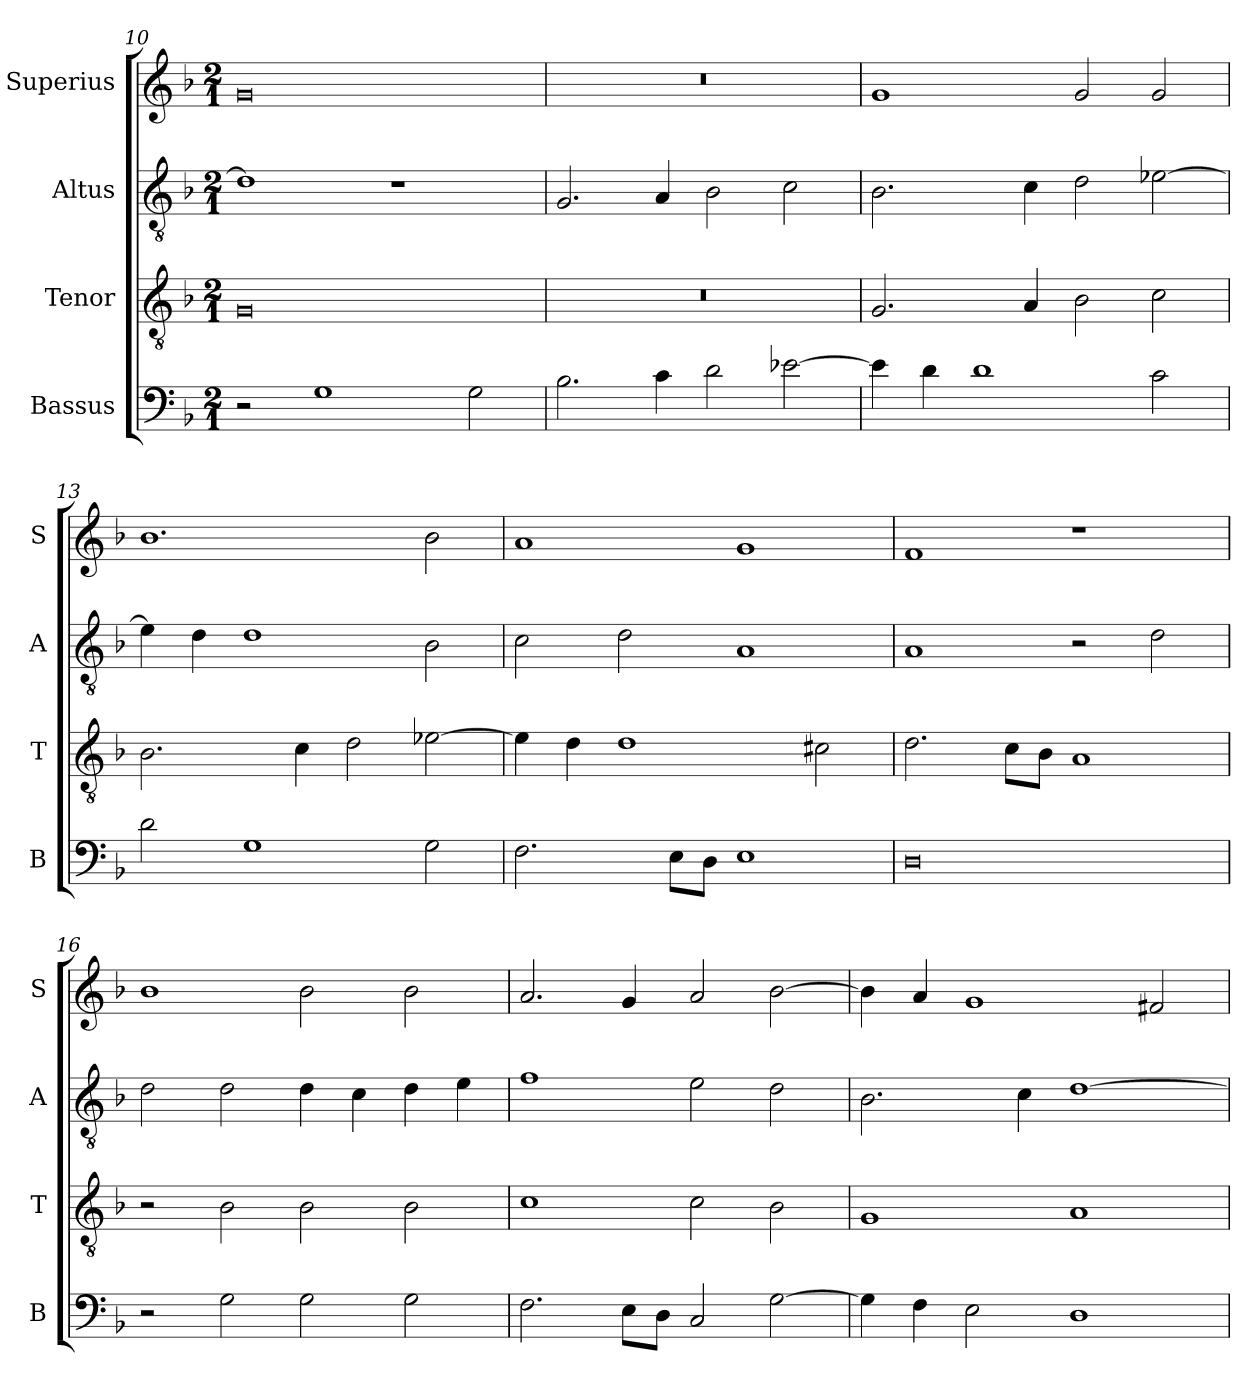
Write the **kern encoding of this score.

**kern	**kern	**kern	**kern
*part4	*part3	*part2	*part1
*staff4	*staff3	*staff2	*staff1
*I"Bassus	*I"Tenor	*I"Altus	*I"Superius
*I'B	*I'T	*I'A	*I'S
*clefF4	*clefGv2	*clefGv2	*clefG2
*k[b-]	*k[b-]	*k[b-]	*k[b-]
*F:	*F:	*F:	*F:
*M2/1	*M2/1	*M2/1	*M2/1
=10	=10	=10	=10
2r	0G	1d]	0g
1G	.	.	.
.	.	1r	.
2G	.	.	.
=11	=11	=11	=11
2.B-	0r	2.G	0r
4c	.	4A	.
2d	.	2B-	.
[2e-X	.	2c	.
=12	=12	=12	=12
4e-]	2.G	2.B-	1g
4d	.	.	.
1d	.	.	.
.	4A	4c	.
.	2B-	2d	2g
2c	2c	[2e-X	2g
=13	=13	=13	=13
2d	2.B-	4e-]	1.b-
.	.	4d	.
1G	.	1d	.
.	4c	.	.
.	2d	.	.
2G	[2e-X	2B-	2b-
=14	=14	=14	=14
2.F	4e-]	2c	1a
.	4d	.	.
.	1d	2d	.
8EL	.	.	.
8DJ	.	.	.
1E	.	1A	1g
.	2c#X	.	.
=15	=15	=15	=15
0D	2.d	1A	1f
.	8cL	.	.
.	8B-J	.	.
.	1A	2r	1r
.	.	2d	.
=16	=16	=16	=16
2r	2r	2d	1b-
2G	2B-	2d	.
2G	2B-	4d	2b-
.	.	4c	.
2G	2B-	4d	2b-
.	.	4e	.
=17	=17	=17	=17
2.F	1c	1f	2.a
8EL	.	.	4g
8DJ	.	.	.
2C	2c	2e	2a
[2G	2B-	2d	[2b-
=18	=18	=18	=18
4G]	1G	2.B-	4b-]
4F	.	.	4a
2E	.	.	1g
.	.	4c	.
1D	1A	[1d	.
.	.	.	2f#X
=	=	=	=
*-	*-	*-	*-
